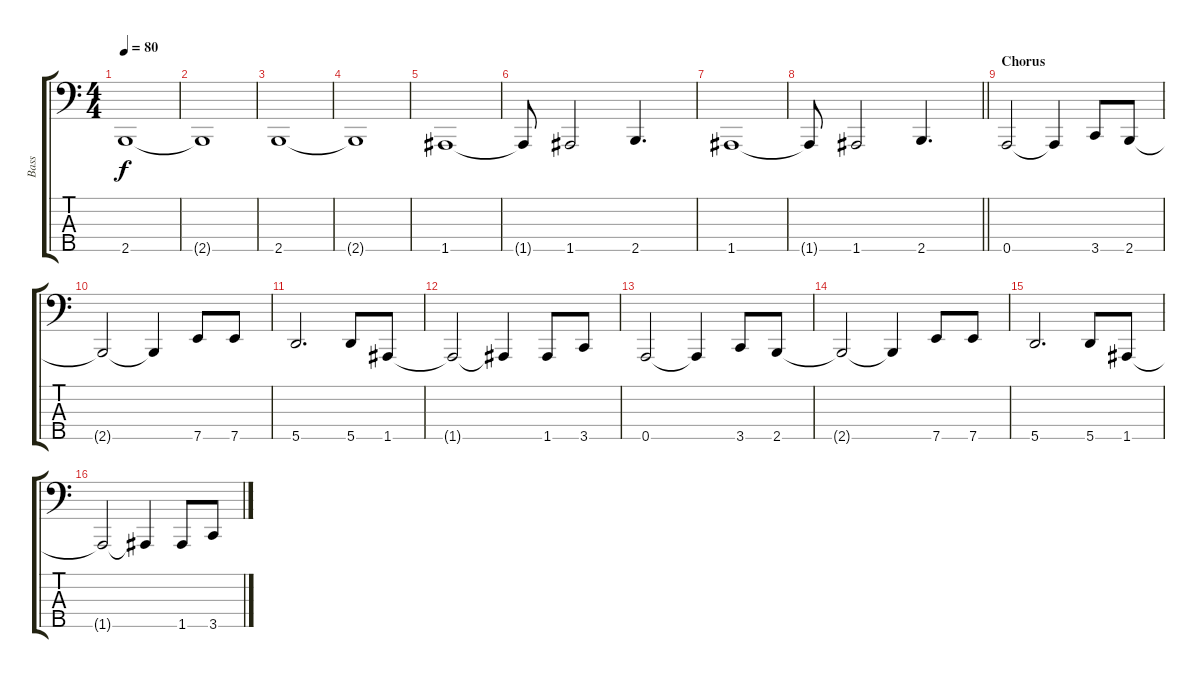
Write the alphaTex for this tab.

\track ("Bass" "Bass") {instrument electricbasspick}
\staff {score tabs}
\tuning (G2 D2 A1 E1 A0) {hide}
\ts (4 4)
\tempo 80
\clef f4
\ks c
2.5.1{dy f} |
2.5{t}.1 |
2.5.1 |
2.5{t}.1 |
1.5.1 |
1.5{t}.8 1.5.2 2.5.4{d} |
1.5.1 |
\barLineRight lightlight
1.5{t}.8 1.5.2 2.5.4{d} |
\section ("" "Chorus")
0.5.2 0.5{t}.4 3.5.8 2.5.8 |
2.5{t}.2 2.5{t}.4 7.5.8 7.5.8 |
5.5.2{d} 5.5.8 1.5.8 |
1.5{t}.2 1.5{t}.4 1.5.8 3.5.8 |
0.5.2 0.5{t}.4 3.5.8 2.5.8 |
2.5{t}.2 2.5{t}.4 7.5.8 7.5.8 |
5.5.2{d} 5.5.8 1.5.8 |
1.5{t}.2 1.5{t}.4 1.5.8 3.5.8
